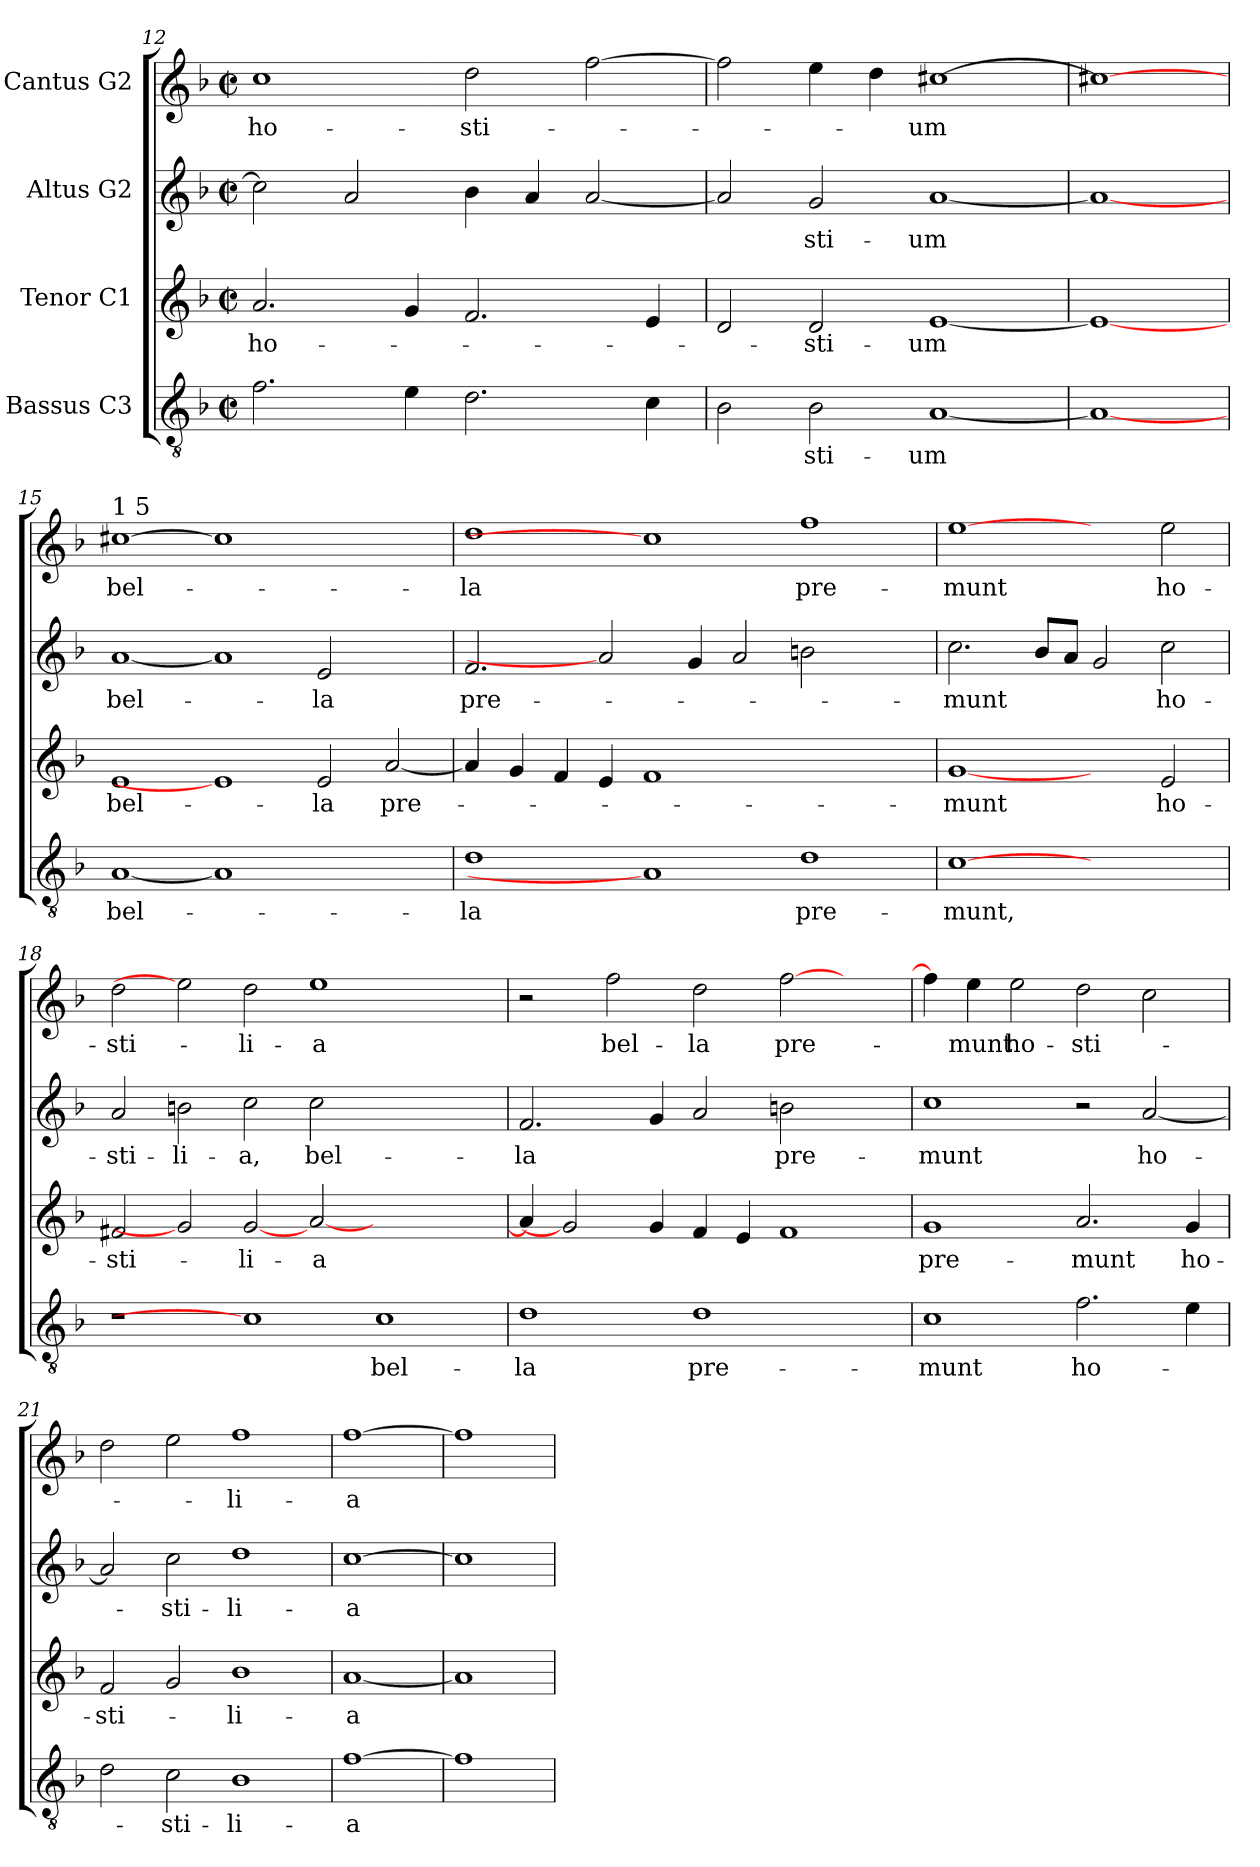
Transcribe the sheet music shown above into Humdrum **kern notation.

**kern	**text	**kern	**text	**kern	**text	**kern	**text
*part4	*part4	*part3	*part3	*part2	*part2	*part1	*part1
*staff4	*staff4	*staff3	*staff3	*staff2	*staff2	*staff1	*staff1
*I"Bassus C3	*	*I"Tenor C1	*	*I"Altus G2	*	*I"Cantus G2	*
*clefGv2	*	*clefG2	*	*clefG2	*	*clefG2	*
*k[b-]	*	*k[b-]	*	*k[b-]	*	*k[b-]	*
*F:	*	*F:	*	*F:	*	*F:	*
*M2/2	*	*M2/2	*	*M2/2	*	*M2/2	*
*met(c|)	*	*met(c|)	*	*met(c|)	*	*met(c|)	*
=12	=12	=12	=12	=12	=12	=12	=12
!	!	!	!LO:LY:b:rj	!	!	!	!LO:LY:b
2.f\	.	2.a/	ho-	2cc\]	.	1cc	ho-
.	.	.	.	2a/	.	.	.
4e\	.	4g/	.	.	.	.	.
!	!	!	!	!	!	!	!LO:LY:b
2.d\	.	2.f/	.	4b-\	.	2dd\	-sti-
.	.	.	.	4a/	.	.	.
.	.	.	.	[<2a/	.	[>2ff\	.
4c\	.	4e/	.	.	.	.	.
=13	=13	=13	=13	=13	=13	=13	=13
2B-\	.	2d/	.	2a/]	.	2ff\]	.
!	!LO:LY:b	!	!LO:LY:b:rj	!	!LO:LY:b:rj	!	!
2B-\	-sti-	2d/	-sti-	2g/	-sti-	4ee\	.
.	.	.	.	.	.	4dd\	.
!	!LO:LY:b	!	!LO:LY:b:rj	!	!LO:LY:b:rj	!	!LO:LY:b
[<1A	-um	[<1e	-um	[<1a	-um	[>1cc#X	-um
=14	=14	=14	=14	=14	=14	=14	=14
1A_	.	1e_	.	1a_	.	1cc#X_	.
!!LO:LB:g=z
=15!	=15!	=15!	=15!	=15!	=15!	=15!	=15!
!	!	!	!	!	!	!LO:TX:a:t=1 5	!
!	!LO:LY:b	!	!LO:LY:b:rj	!	!LO:LY:b:rj	!	!LO:LY:b
[1A	bel-	1e	bel-	[1a	bel-	[1cc#X	bel-
1A]	.	1e]	.	1a]	.	1cc#]	.
!	!	!	!LO:LY:b:rj	!	!LO:LY:b:rj	!	!
1ryy	.	2e/	-la	2e/	-la	1ryy	.
!	!	!	!LO:LY:b:rj	!	!	!	!
.	.	[<2a/	pre-	2ryy	.	.	.
=16	=16	=16	=16	=16	=16	=16	=16
!	!LO:LY:b	!	!	!	!LO:LY:b:rj	!	!LO:LY:b
1d	-la	4a/]	.	2.f/	pre-	1dd	-la
.	.	4g/	.	.	.	.	.
.	.	4f/	.	.	.	.	.
.	.	4e/	.	2a]	.	.	.
1A]	.	1f	.	.	.	1cc#]	.
.	.	.	.	4g/	.	.	.
.	.	.	.	2a/	.	.	.
!	!LO:LY:b	!	!	!	!	!	!LO:LY:b
1d	pre-	1ryy	.	2bn\	.	1ff	pre-
.	.	.	.	2ryy	.	.	.
=17	=17	=17	=17	=17	=17	=17	=17
!	!LO:LY:b	!	!LO:LY:b:rj	!	!LO:LY:b:rj	!	!LO:LY:b
[1c	-munt,	[1g	-munt	2.cc\	-munt	[1ee	-munt
.	.	.	.	8b-/L	.	.	.
.	.	.	.	8a/J	.	.	.
1ryy	.	2ryy	.	2g/	.	2ryy	.
!	!	!	!LO:LY:b:rj	!	!LO:LY:b:rj	!	!LO:LY:b
.	.	2e/	ho-	2cc\	ho-	2ee\	ho-
=18	=18	=18	=18	=18	=18	=18	=18
!	!	!	!LO:LY:b:rj	!	!LO:LY:b:rj	!	!LO:LY:b
1r	.	2f#X/	-sti-	2a/	-sti-	2dd\	-sti-
!	!	!	!	!	!LO:LY:b:rj	!	!
.	.	2g]	.	2bn\	-li-	2ee]	.
!	!	!	!LO:LY:b:rj	!	!LO:LY:b:rj	!	!LO:LY:b
1c]	.	[2g	-li-	2cc\	-a,	2dd\	-li-
!	!	!	!LO:LY:b:rj	!	!LO:LY:b:rj	!	!LO:LY:b
.	.	[<2a/	-a	2cc\	bel-	1ee	-a
!	!LO:LY:b	!	!	!	!	!	!
1c	bel-	1ryy	.	1ryy	.	.	.
.	.	.	.	.	.	2ryy	.
=19	=19	=19	=19	=19	=19	=19	=19
!	!LO:LY:b	!	!	!	!LO:LY:b:rj	!	!
1d	-la	4a/]	.	2.f/	-la	2r	.
.	.	2g]	.	.	.	.	.
!	!	!	!	!	!	!	!LO:LY:b
.	.	.	.	.	.	2ff\	bel-
.	.	4g/	.	4g/	.	.	.
!	!LO:LY:b	!	!	!	!	!	!LO:LY:b
1d	pre-	4f/	.	2a/	.	2dd\	-la
.	.	4e/	.	.	.	.	.
!	!	!	!	!	!LO:LY:b:rj	!	!LO:LY:b
.	.	1f	.	2bn\	pre-	[<2ff\	pre-
2ryy	.	.	.	2ryy	.	2ryy	.
!!LO:PB:g=z
=20	=20	=20	=20	=20	=20	=20	=20
!	!LO:LY:b	!	!LO:LY:b:rj	!	!LO:LY:b:rj	!	!
1c	-munt	1g	pre-	1cc	-munt	4ff\]	.
!	!	!	!	!	!	!	!LO:LY:b
.	.	.	.	.	.	4ee\	-munt
!	!	!	!	!	!	!	!LO:LY:b
.	.	.	.	.	.	2ee\	ho-
!	!LO:LY:b	!	!LO:LY:b:rj	!	!	!	!LO:LY:b
2.f\	ho-	2.a/	-munt	2r	.	2dd\	-sti-
!	!	!	!	!	!LO:LY:b:rj	!	!
.	.	.	.	[<2a/	ho-	2cc\	.
!	!	!	!LO:LY:b:rj	!	!	!	!
4e\	.	4g/	ho-	.	.	.	.
=21	=21	=21	=21	=21	=21	=21	=21
!	!	!	!LO:LY:b:rj	!	!	!	!
2d\	.	2f/	-sti-	2a/]	.	2dd\	.
!	!LO:LY:b	!	!	!	!LO:LY:b:rj	!	!
2c\	-sti-	2g/	.	2cc\	-sti-	2ee\	.
!	!LO:LY:b	!	!LO:LY:b:rj	!	!LO:LY:b:rj	!	!LO:LY:b
1B-	-li-	1b-	-li-	1dd	-li-	1ff	-li-
=22	=22	=22	=22	=22	=22	=22	=22
!	!LO:LY:b	!	!LO:LY:b:rj	!	!LO:LY:b:rj	!	!LO:LY:b
[1f	-a	[1a	-a	[1cc	-a	[1ff	-a
=23!	=23!	=23!	=23!	=23!	=23!	=23!	=23!
1f]	.	1a]	.	1cc]	.	1ff]	.
=	=	=	=	=	=	=	=
*-	*-	*-	*-	*-	*-	*-	*-
